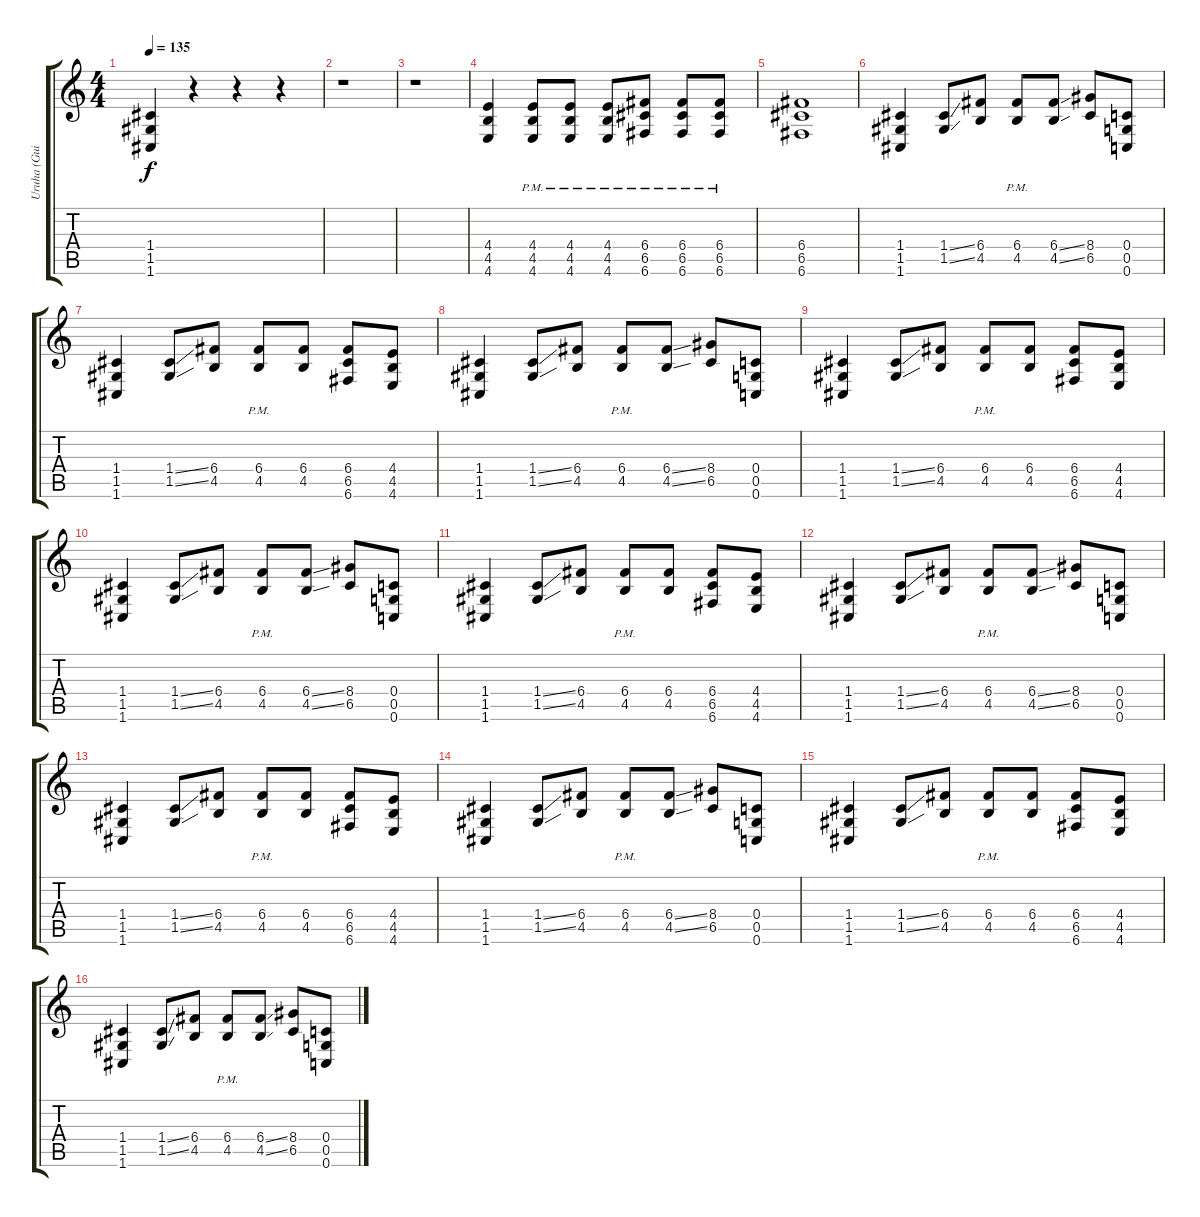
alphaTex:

\track ("Uruha (Guitar 1)" "Uruha (Gui") {instrument overdrivenguitar}
\staff {score tabs}
\tuning (D4 A3 F3 C3 G2 C2) {hide}
\ts (4 4)
\tempo 135
\clef g2
\ks c
(1.4 1.5 1.6).4{dy f} r.4 r.4 r.4 |
r.1 |
r.1 |
(4.4 4.5 4.6).4 (4.4{pm} 4.5{pm} 4.6{pm}).8 (4.4{pm} 4.5{pm} 4.6{pm}).8 (4.4{pm} 4.5{pm} 4.6{pm}).8 (6.4{pm} 6.5{pm} 6.6{pm}).8 (6.4{pm} 6.5{pm} 6.6{pm}).8 (6.4{pm} 6.5{pm} 6.6{pm}).8 |
(6.4 6.5 6.6).1 |
(1.4 1.5 1.6).4 (1.4{ss} 1.5{ss}).8 (6.4 4.5).8 (6.4{pm} 4.5{pm}).8 (6.4{ss} 4.5{ss}).8 (8.4 6.5).8 (0.4 0.5 0.6).8 |
(1.4 1.5 1.6).4 (1.4{ss} 1.5{ss}).8 (6.4 4.5).8 (6.4{pm} 4.5{pm}).8 (6.4 4.5).8 (6.4 6.5 6.6).8 (4.4 4.5 4.6).8 |
(1.4 1.5 1.6).4 (1.4{ss} 1.5{ss}).8 (6.4 4.5).8 (6.4{pm} 4.5{pm}).8 (6.4{ss} 4.5{ss}).8 (8.4 6.5).8 (0.4 0.5 0.6).8 |
(1.4 1.5 1.6).4 (1.4{ss} 1.5{ss}).8 (6.4 4.5).8 (6.4{pm} 4.5{pm}).8 (6.4 4.5).8 (6.4 6.5 6.6).8 (4.4 4.5 4.6).8 |
(1.4 1.5 1.6).4 (1.4{ss} 1.5{ss}).8 (6.4 4.5).8 (6.4{pm} 4.5{pm}).8 (6.4{ss} 4.5{ss}).8 (8.4 6.5).8 (0.4 0.5 0.6).8 |
(1.4 1.5 1.6).4 (1.4{ss} 1.5{ss}).8 (6.4 4.5).8 (6.4{pm} 4.5{pm}).8 (6.4 4.5).8 (6.4 6.5 6.6).8 (4.4 4.5 4.6).8 |
(1.4 1.5 1.6).4 (1.4{ss} 1.5{ss}).8 (6.4 4.5).8 (6.4{pm} 4.5{pm}).8 (6.4{ss} 4.5{ss}).8 (8.4 6.5).8 (0.4 0.5 0.6).8 |
(1.4 1.5 1.6).4 (1.4{ss} 1.5{ss}).8 (6.4 4.5).8 (6.4{pm} 4.5{pm}).8 (6.4 4.5).8 (6.4 6.5 6.6).8 (4.4 4.5 4.6).8 |
(1.4 1.5 1.6).4 (1.4{ss} 1.5{ss}).8 (6.4 4.5).8 (6.4{pm} 4.5{pm}).8 (6.4{ss} 4.5{ss}).8 (8.4 6.5).8 (0.4 0.5 0.6).8 |
(1.4 1.5 1.6).4 (1.4{ss} 1.5{ss}).8 (6.4 4.5).8 (6.4{pm} 4.5{pm}).8 (6.4 4.5).8 (6.4 6.5 6.6).8 (4.4 4.5 4.6).8 |
(1.4 1.5 1.6).4 (1.4{ss} 1.5{ss}).8 (6.4 4.5).8 (6.4{pm} 4.5{pm}).8 (6.4{ss} 4.5{ss}).8 (8.4 6.5).8 (0.4 0.5 0.6).8
